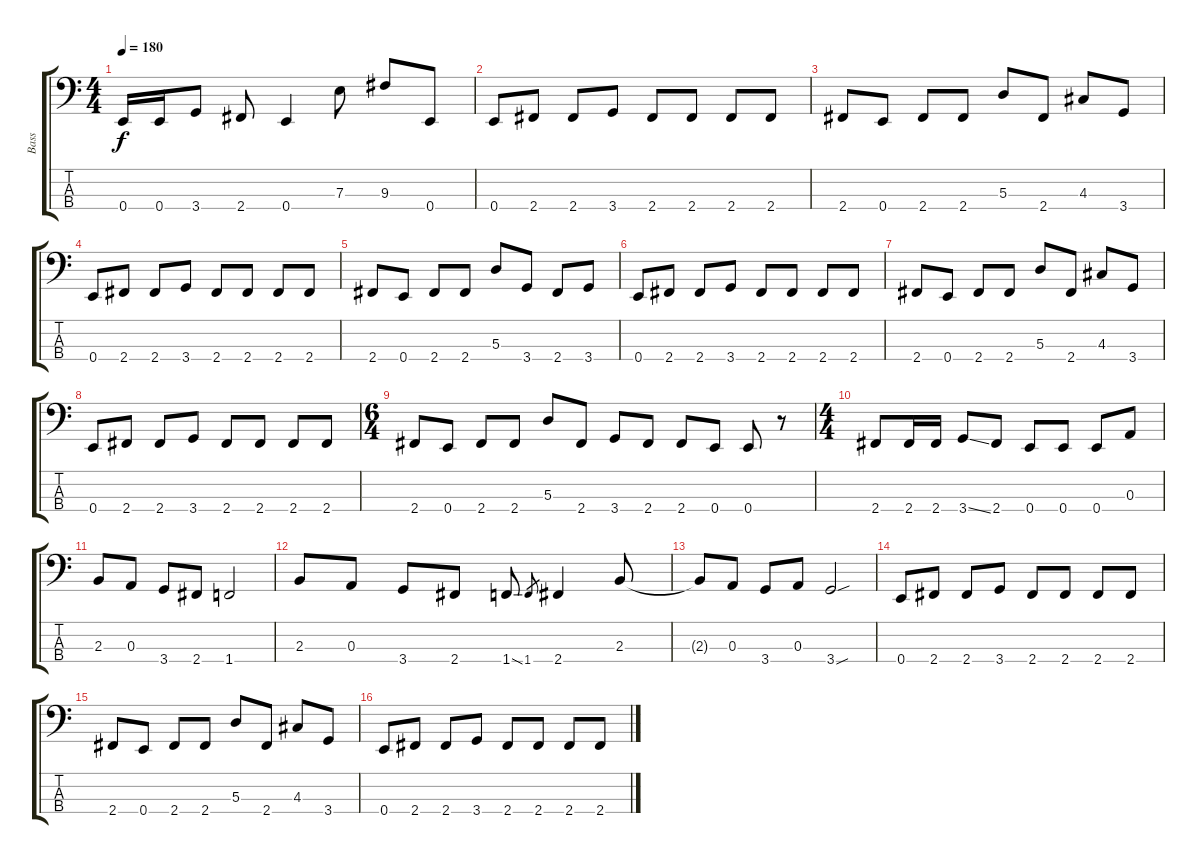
\track ("Bass" "Bass") {instrument electricbasspick}
\staff {score tabs}
\tuning (G2 D2 A1 E1) {hide}
\ts (4 4)
\tempo 180
\clef f4
\ks c
0.4.16{dy f} 0.4.16 3.4.8 2.4.8 0.4.4 7.3.8 9.3.8 0.4.8 |
0.4.8 2.4.8 2.4.8 3.4.8 2.4.8 2.4.8 2.4.8 2.4.8 |
2.4.8 0.4.8 2.4.8 2.4.8 5.3.8 2.4.8 4.3.8 3.4.8 |
0.4.8 2.4.8 2.4.8 3.4.8 2.4.8 2.4.8 2.4.8 2.4.8 |
2.4.8 0.4.8 2.4.8 2.4.8 5.3.8 3.4.8 2.4.8 3.4.8 |
0.4.8 2.4.8 2.4.8 3.4.8 2.4.8 2.4.8 2.4.8 2.4.8 |
2.4.8 0.4.8 2.4.8 2.4.8 5.3.8 2.4.8 4.3.8 3.4.8 |
0.4.8 2.4.8 2.4.8 3.4.8 2.4.8 2.4.8 2.4.8 2.4.8 |
\ts (6 4)
2.4.8 0.4.8 2.4.8 2.4.8 5.3.8 2.4.8 3.4.8 2.4.8 2.4.8 0.4.8 0.4.8 r.8 |
\ts (4 4)
2.4.8 2.4.16 2.4.16 3.4{ss}.8 2.4.8 0.4.8 0.4.8 0.4.8 0.3.8 |
2.3.8 0.3.8 3.4.8 2.4.8 1.4.2 |
2.3.8 0.3.8 3.4.8 2.4.8 1.4{ss}.8 1.4.8{gr} 2.4.4 2.3.8 |
2.3{t}.8 0.3.8 3.4.8 0.3.8 3.4{sou}.2 |
0.4.8 2.4.8 2.4.8 3.4.8 2.4.8 2.4.8 2.4.8 2.4.8 |
2.4.8 0.4.8 2.4.8 2.4.8 5.3.8 2.4.8 4.3.8 3.4.8 |
0.4.8 2.4.8 2.4.8 3.4.8 2.4.8 2.4.8 2.4.8 2.4.8
